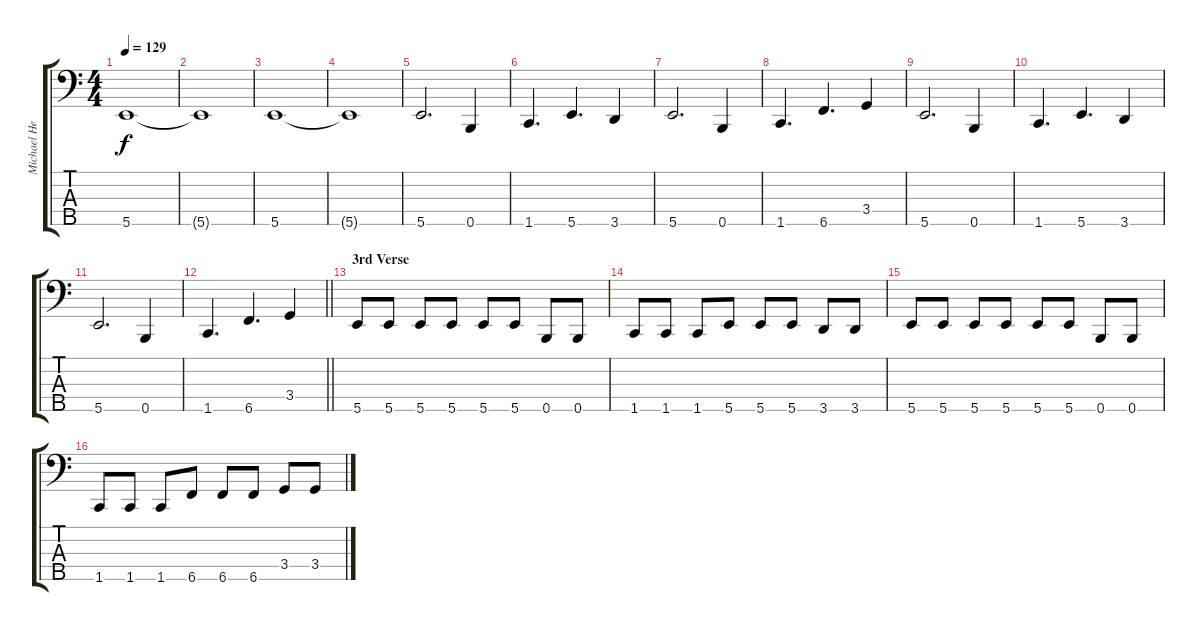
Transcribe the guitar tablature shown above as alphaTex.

\track ("Michael Hedlund" "Michael He") {instrument electricbassfinger}
\staff {score tabs}
\tuning (G2 D2 A1 E1 B0) {hide}
\ts (4 4)
\tempo 129
\clef f4
\ks c
5.5.1{dy f} |
5.5{t}.1 |
5.5.1 |
5.5{t}.1 |
5.5.2{d} 0.5.4 |
1.5.4{d} 5.5.4{d} 3.5.4 |
5.5.2{d} 0.5.4 |
1.5.4{d} 6.5.4{d} 3.4.4 |
5.5.2{d} 0.5.4 |
1.5.4{d} 5.5.4{d} 3.5.4 |
5.5.2{d} 0.5.4 |
\barLineRight lightlight
1.5.4{d} 6.5.4{d} 3.4.4 |
\section ("" "3rd Verse")
5.5.8 5.5.8 5.5.8 5.5.8 5.5.8 5.5.8 0.5.8 0.5.8 |
1.5.8 1.5.8 1.5.8 5.5.8 5.5.8 5.5.8 3.5.8 3.5.8 |
5.5.8 5.5.8 5.5.8 5.5.8 5.5.8 5.5.8 0.5.8 0.5.8 |
1.5.8 1.5.8 1.5.8 6.5.8 6.5.8 6.5.8 3.4.8 3.4.8
